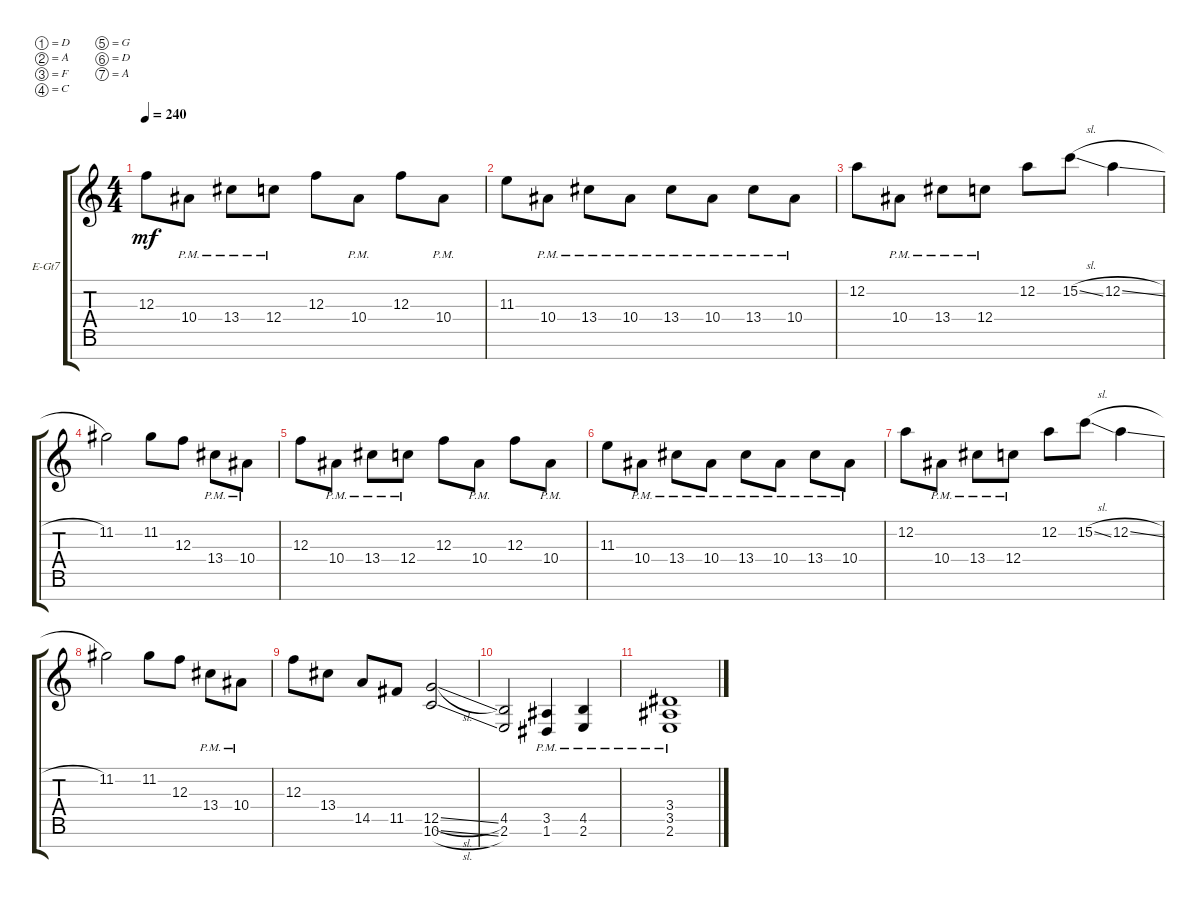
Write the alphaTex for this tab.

\defaultSystemsLayout 4
\bracketExtendMode groupsimilarinstruments
\firstSystemTrackNameOrientation horizontal
\otherSystemsTrackNameOrientation horizontal
\track ("Electric Guitar" "E-Gt7") {instrument distortionguitar}
\staff {score tabs}
\tuning (D4 A3 F3 C3 G2 D2 A1)
\ts (4 4)
\tempo 240
\clef g2
\ks c
12.3.8{dy mf instrument distortionguitar} 10.4{pm}.8 13.4{pm}.8 12.4{pm}.8 12.3.8 10.4{pm}.8 12.3.8 10.4{pm}.8 |
11.3.8 10.4{pm}.8 13.4{pm}.8 10.4{pm}.8 13.4{pm}.8 10.4{pm}.8 13.4{pm}.8 10.4{pm}.8 |
12.2.8 10.4{pm}.8 13.4{pm}.8 12.4{pm}.8 12.2.8 15.2{sl}.8 12.2{sl}.4 |
11.2.2 11.2.8 12.3.8 13.4{pm}.8 10.4{pm}.8 |
12.3.8 10.4{pm}.8 13.4{pm}.8 12.4{pm}.8 12.3.8 10.4{pm}.8 12.3.8 10.4{pm}.8 |
11.3.8 10.4{pm}.8 13.4{pm}.8 10.4{pm}.8 13.4{pm}.8 10.4{pm}.8 13.4{pm}.8 10.4{pm}.8 |
12.2.8 10.4{pm}.8 13.4{pm}.8 12.4{pm}.8 12.2.8 15.2{sl}.8 12.2{sl}.4 |
11.2.2 11.2.8 12.3.8 13.4{pm}.8 10.4{pm}.8 |
12.3.8 13.4.8 14.5.8 11.5.8 (10.6{sl} 12.5{sl}).2 |
(2.6 4.5).2 (1.6{pm} 3.5{pm}).4 (2.6{pm} 4.5{pm}).4 |
(2.6{pm} 3.5 3.4).1
